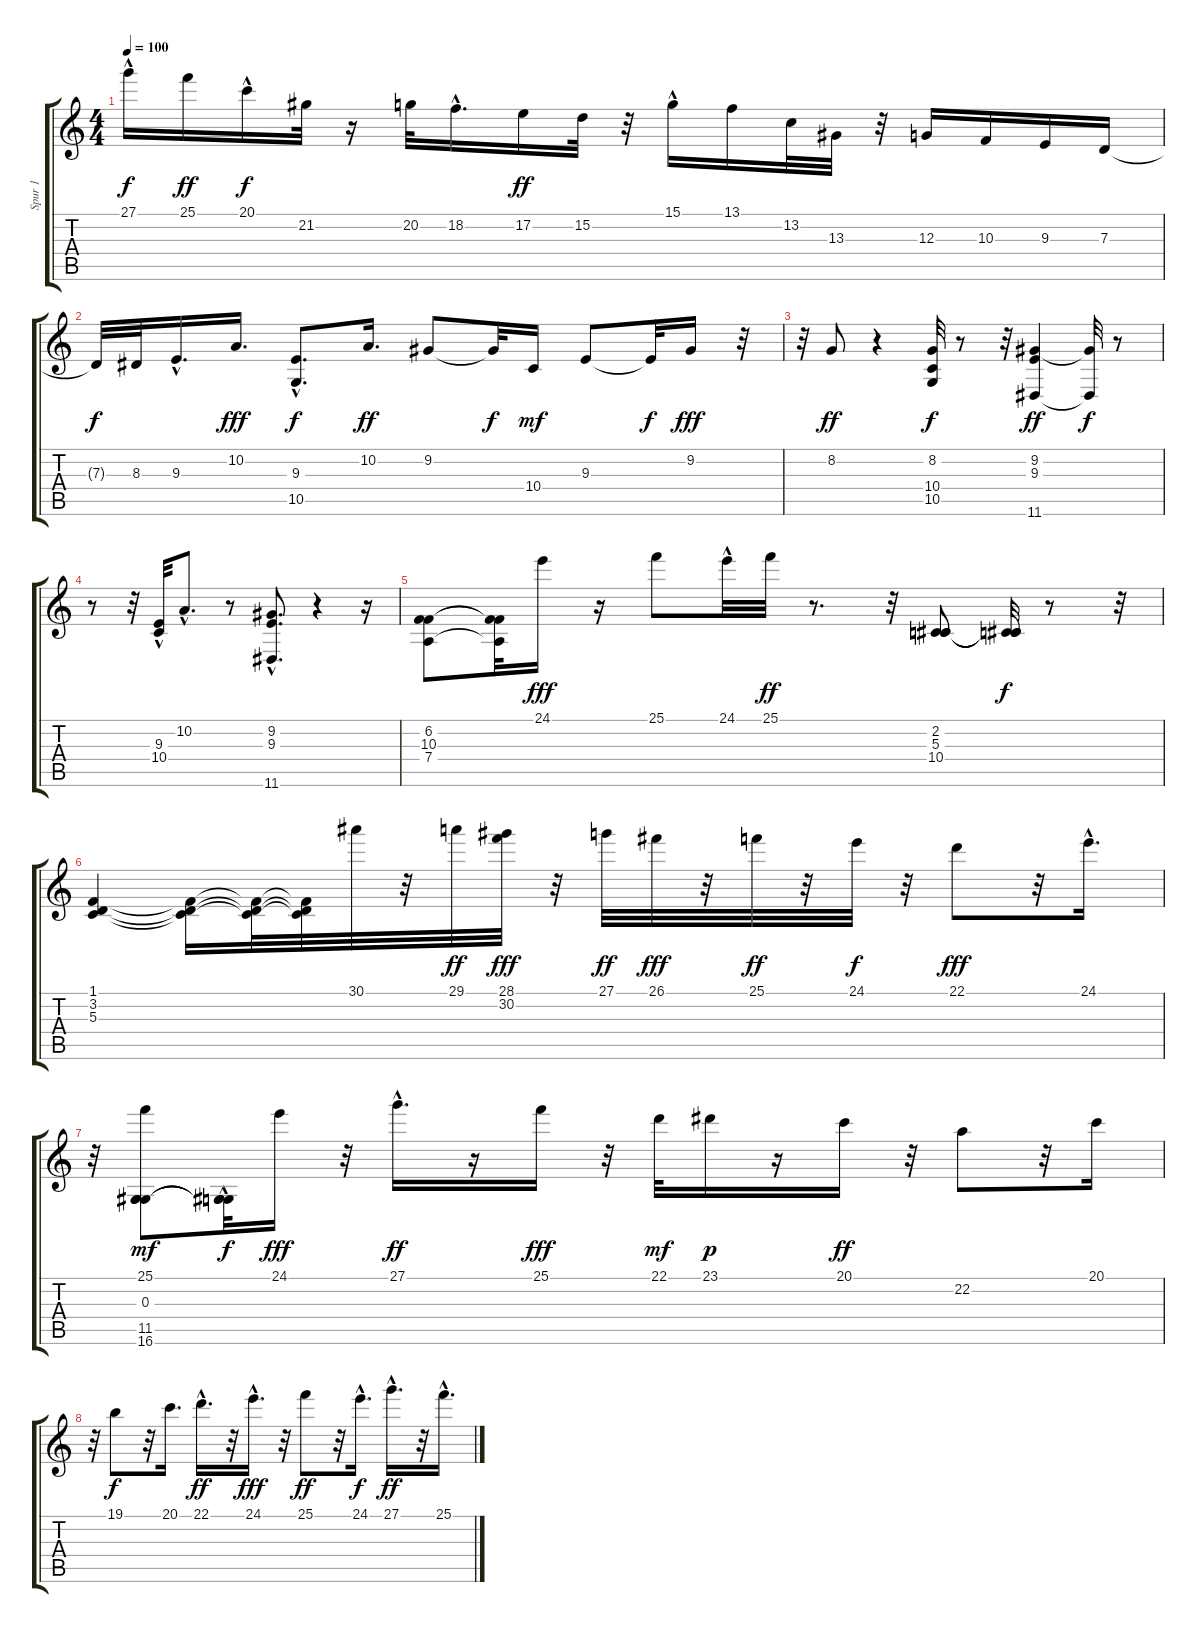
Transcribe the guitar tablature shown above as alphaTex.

\track ("Spur 1" "Spur 1") {instrument electricpiano1}
\staff {score tabs}
\tuning (E4 B3 G3 D3 A2 E2) {hide}
\ts (4 4)
\tempo 100
\clef g2
\ks c
27.1{hac}.16{dy f} 25.1.16{dy ff} 20.1{hac}.16{dy f} 21.2.32 r.16 20.2.32 18.2{hac}.16{d} 17.2.16{dy ff} 15.2.32 r.32 15.1{hac}.16 13.1.16 13.2.32 13.3.32 r.32 12.3.16 10.3.16 9.3.16 7.3.16 |
7.3{t}.32{dy f} 8.3.32 9.3{hac}.16{d} 10.2.16{d dy fff} (9.3{hac} 10.5{hac}).8{d dy f} 10.2.16{d dy ff} 9.2.8 9.2{t}.32{dy f} 10.4.16{dy mf} 9.3.8 9.3{t}.32{dy f} 9.2.16{dy fff} r.32 |
r.32 8.2.8{dy ff} r.4 (8.2 10.4 10.5).32{dy f} r.8 r.32 (9.2 9.3 11.6).4{dy ff} (9.2{t} 11.6{t}).32{dy f} r.8 |
r.8 r.32 (9.3{hac} 10.4{hac}).32 10.2{hac}.8{d} r.8 (9.2{hac} 9.3 11.6{hac}).8{d} r.4 r.16 |
(6.2 10.3 7.4).8 (6.2{t} 10.3{t} 7.4{t}).32 24.1.16{dy fff} r.16 25.1.8 24.1{hac}.32 25.1.32{dy ff} r.8{d} r.32 (2.2 5.3 10.4).8 (2.2{t} 5.3{t} 10.4{t}).32{dy f} r.8 r.32 |
(1.1 3.2 5.3).4 (1.1{t} 3.2{t} 5.3{t}).16 (1.1{t} 3.2{t} 5.3{t}).32 (1.1{t} 3.2{t} 5.3{t}).32 30.1.32 r.32 29.1.32{dy ff} (28.1 30.2).32{dy fff} r.32 27.1.32{dy ff} 26.1.32{dy fff} r.32 25.1.32{dy ff} r.32 24.1.32{dy f} r.32 22.1.8{dy fff} r.32 24.1{hac}.16{d} |
r.32 (25.1 0.3 11.5 16.6).8{dy mf} (0.3{hac t} 11.5{t} 16.6{t}).32{dy f} 24.1.16{dy fff} r.32 27.1{hac}.16{d dy ff} r.16 25.1.16{dy fff} r.32 22.1.32{dy mf} 23.1.16{dy p} r.16 20.1.16{dy ff} r.32 22.2.8 r.32 20.1.16 |
r.32 19.1.8{dy f} r.32 20.1.16{d} 22.1{hac}.16{d dy ff} r.32 24.1{hac}.16{d dy fff} r.32 25.1.8{dy ff} r.32 24.1{hac}.16{d dy f} 27.1{hac}.16{d dy ff} r.32 25.1{hac}.16{d}
